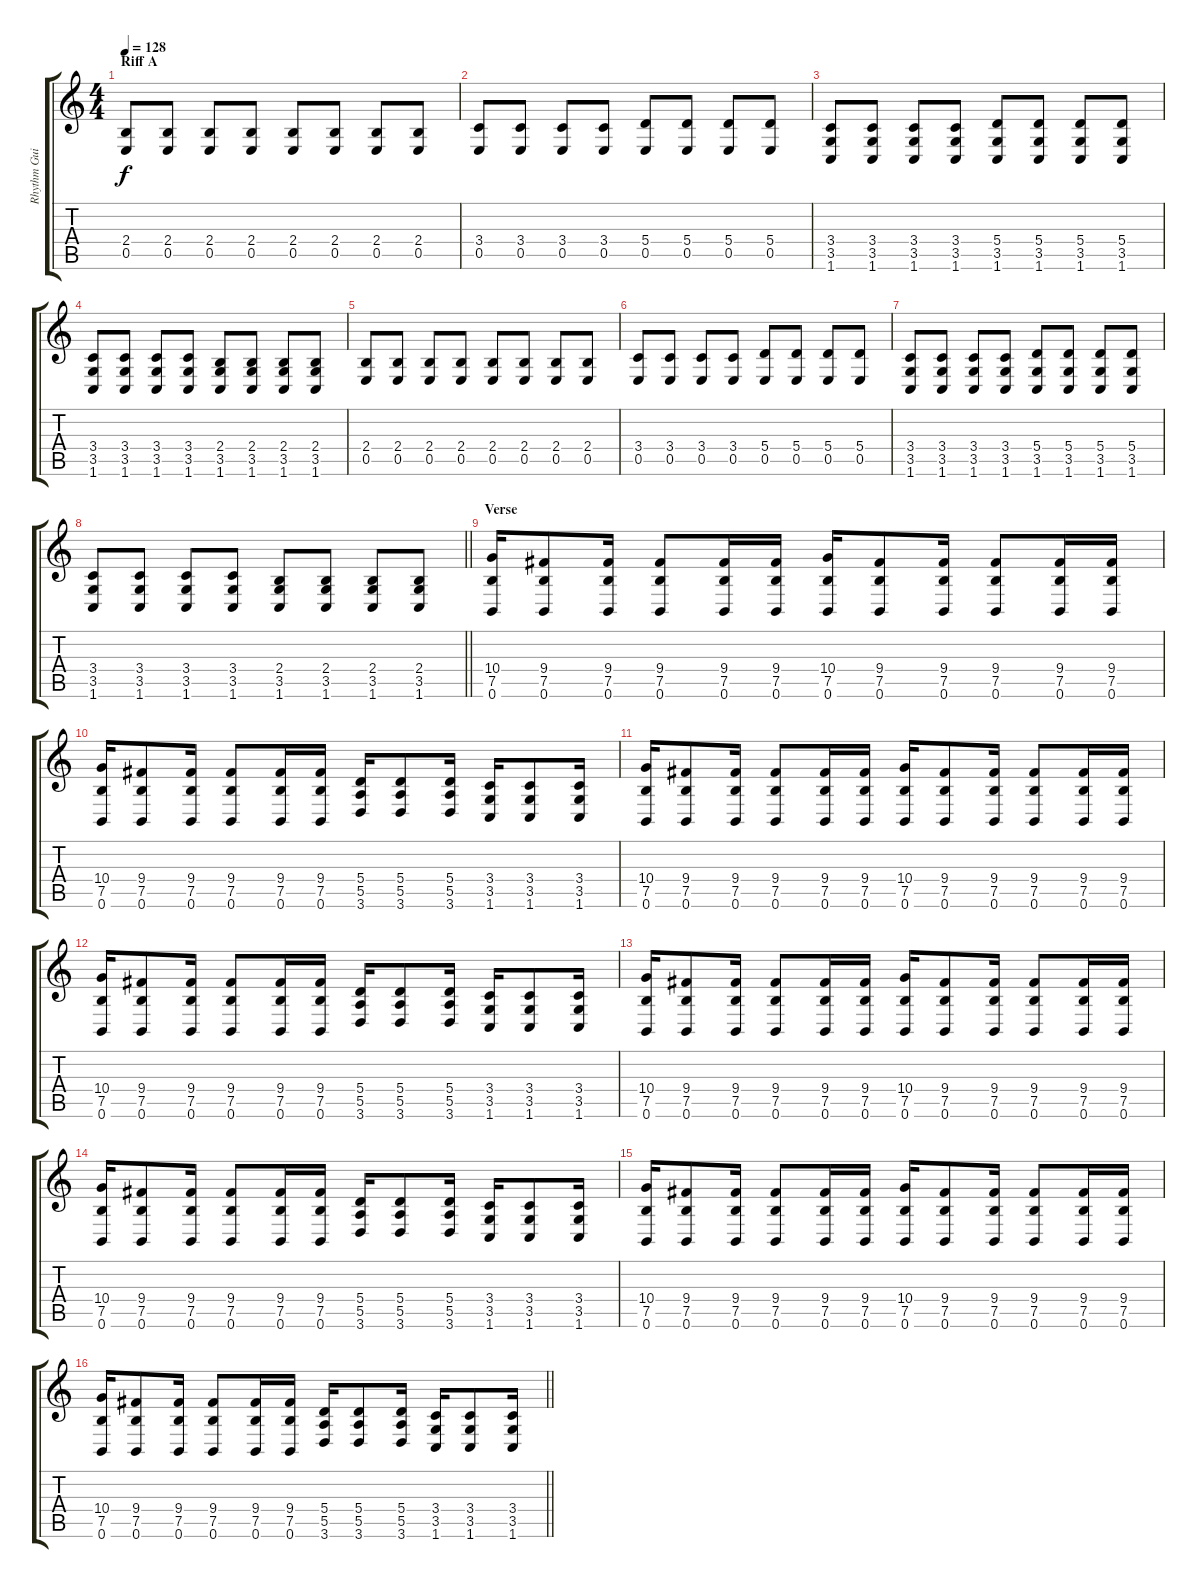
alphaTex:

\track ("Rhythm Guitar" "Rhythm Gui") {instrument distortionguitar}
\staff {score tabs}
\tuning (B3 Gb3 D3 A2 E2 B1) {hide}
\ts (4 4)
\section ("" "Riff A")
\tempo 128
\clef g2
\ks c
(2.4 0.5).8{dy f instrument distortionguitar} (2.4 0.5).8 (2.4 0.5).8 (2.4 0.5).8 (2.4 0.5).8 (2.4 0.5).8 (2.4 0.5).8 (2.4 0.5).8 |
(3.4 0.5).8 (3.4 0.5).8 (3.4 0.5).8 (3.4 0.5).8 (5.4 0.5).8 (5.4 0.5).8 (5.4 0.5).8 (5.4 0.5).8 |
(3.4 3.5 1.6).8 (3.4 3.5 1.6).8 (3.4 3.5 1.6).8 (3.4 3.5 1.6).8 (5.4 3.5 1.6).8 (5.4 3.5 1.6).8 (5.4 3.5 1.6).8 (5.4 3.5 1.6).8 |
(3.4 3.5 1.6).8 (3.4 3.5 1.6).8 (3.4 3.5 1.6).8 (3.4 3.5 1.6).8 (2.4 3.5 1.6).8 (2.4 3.5 1.6).8 (2.4 3.5 1.6).8 (2.4 3.5 1.6).8 |
(2.4 0.5).8 (2.4 0.5).8 (2.4 0.5).8 (2.4 0.5).8 (2.4 0.5).8 (2.4 0.5).8 (2.4 0.5).8 (2.4 0.5).8 |
(3.4 0.5).8 (3.4 0.5).8 (3.4 0.5).8 (3.4 0.5).8 (5.4 0.5).8 (5.4 0.5).8 (5.4 0.5).8 (5.4 0.5).8 |
(3.4 3.5 1.6).8 (3.4 3.5 1.6).8 (3.4 3.5 1.6).8 (3.4 3.5 1.6).8 (5.4 3.5 1.6).8 (5.4 3.5 1.6).8 (5.4 3.5 1.6).8 (5.4 3.5 1.6).8 |
\barLineRight lightlight
(3.4 3.5 1.6).8 (3.4 3.5 1.6).8 (3.4 3.5 1.6).8 (3.4 3.5 1.6).8 (2.4 3.5 1.6).8 (2.4 3.5 1.6).8 (2.4 3.5 1.6).8 (2.4 3.5 1.6).8 |
\section ("" "Verse")
(10.4 7.5 0.6).16 (9.4 7.5 0.6).8 (9.4 7.5 0.6).16 (9.4 7.5 0.6).8 (9.4 7.5 0.6).16 (9.4 7.5 0.6).16 (10.4 7.5 0.6).16 (9.4 7.5 0.6).8 (9.4 7.5 0.6).16 (9.4 7.5 0.6).8 (9.4 7.5 0.6).16 (9.4 7.5 0.6).16 |
(10.4 7.5 0.6).16 (9.4 7.5 0.6).8 (9.4 7.5 0.6).16 (9.4 7.5 0.6).8 (9.4 7.5 0.6).16 (9.4 7.5 0.6).16 (5.4 5.5 3.6).16 (5.4 5.5 3.6).8 (5.4 5.5 3.6).16 (3.4 3.5 1.6).16 (3.4 3.5 1.6).8 (3.4 3.5 1.6).16 |
(10.4 7.5 0.6).16 (9.4 7.5 0.6).8 (9.4 7.5 0.6).16 (9.4 7.5 0.6).8 (9.4 7.5 0.6).16 (9.4 7.5 0.6).16 (10.4 7.5 0.6).16 (9.4 7.5 0.6).8 (9.4 7.5 0.6).16 (9.4 7.5 0.6).8 (9.4 7.5 0.6).16 (9.4 7.5 0.6).16 |
(10.4 7.5 0.6).16 (9.4 7.5 0.6).8 (9.4 7.5 0.6).16 (9.4 7.5 0.6).8 (9.4 7.5 0.6).16 (9.4 7.5 0.6).16 (5.4 5.5 3.6).16 (5.4 5.5 3.6).8 (5.4 5.5 3.6).16 (3.4 3.5 1.6).16 (3.4 3.5 1.6).8 (3.4 3.5 1.6).16 |
(10.4 7.5 0.6).16 (9.4 7.5 0.6).8 (9.4 7.5 0.6).16 (9.4 7.5 0.6).8 (9.4 7.5 0.6).16 (9.4 7.5 0.6).16 (10.4 7.5 0.6).16 (9.4 7.5 0.6).8 (9.4 7.5 0.6).16 (9.4 7.5 0.6).8 (9.4 7.5 0.6).16 (9.4 7.5 0.6).16 |
(10.4 7.5 0.6).16 (9.4 7.5 0.6).8 (9.4 7.5 0.6).16 (9.4 7.5 0.6).8 (9.4 7.5 0.6).16 (9.4 7.5 0.6).16 (5.4 5.5 3.6).16 (5.4 5.5 3.6).8 (5.4 5.5 3.6).16 (3.4 3.5 1.6).16 (3.4 3.5 1.6).8 (3.4 3.5 1.6).16 |
(10.4 7.5 0.6).16 (9.4 7.5 0.6).8 (9.4 7.5 0.6).16 (9.4 7.5 0.6).8 (9.4 7.5 0.6).16 (9.4 7.5 0.6).16 (10.4 7.5 0.6).16 (9.4 7.5 0.6).8 (9.4 7.5 0.6).16 (9.4 7.5 0.6).8 (9.4 7.5 0.6).16 (9.4 7.5 0.6).16 |
\barLineRight lightlight
(10.4 7.5 0.6).16 (9.4 7.5 0.6).8 (9.4 7.5 0.6).16 (9.4 7.5 0.6).8 (9.4 7.5 0.6).16 (9.4 7.5 0.6).16 (5.4 5.5 3.6).16 (5.4 5.5 3.6).8 (5.4 5.5 3.6).16 (3.4 3.5 1.6).16 (3.4 3.5 1.6).8 (3.4 3.5 1.6).16
